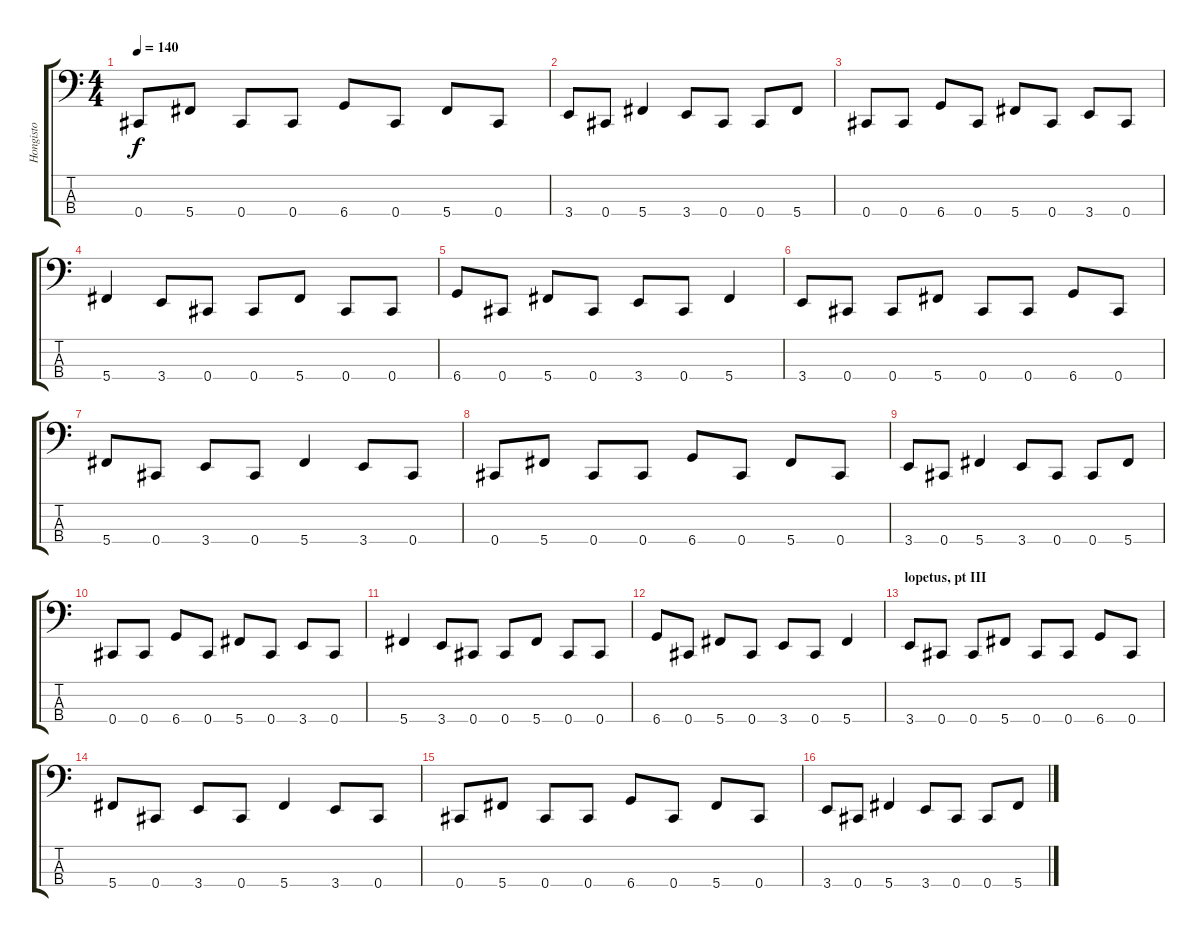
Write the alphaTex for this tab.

\track ("Hongisto" "Hongisto") {instrument electricbassfinger}
\staff {score tabs}
\tuning (Gb2 Db2 Ab1 Db1) {hide}
\ts (4 4)
\tempo 140
\clef f4
\ks c
0.4.8{dy f} 5.4.8 0.4.8 0.4.8 6.4.8 0.4.8 5.4.8 0.4.8 |
3.4.8 0.4.8 5.4.4 3.4.8 0.4.8 0.4.8 5.4.8 |
0.4.8 0.4.8 6.4.8 0.4.8 5.4.8 0.4.8 3.4.8 0.4.8 |
5.4.4 3.4.8 0.4.8 0.4.8 5.4.8 0.4.8 0.4.8 |
6.4.8 0.4.8 5.4.8 0.4.8 3.4.8 0.4.8 5.4.4 |
3.4.8 0.4.8 0.4.8 5.4.8 0.4.8 0.4.8 6.4.8 0.4.8 |
5.4.8 0.4.8 3.4.8 0.4.8 5.4.4 3.4.8 0.4.8 |
0.4.8 5.4.8 0.4.8 0.4.8 6.4.8 0.4.8 5.4.8 0.4.8 |
3.4.8 0.4.8 5.4.4 3.4.8 0.4.8 0.4.8 5.4.8 |
0.4.8 0.4.8 6.4.8 0.4.8 5.4.8 0.4.8 3.4.8 0.4.8 |
5.4.4 3.4.8 0.4.8 0.4.8 5.4.8 0.4.8 0.4.8 |
6.4.8 0.4.8 5.4.8 0.4.8 3.4.8 0.4.8 5.4.4 |
\section ("" "lopetus, pt III")
3.4.8 0.4.8 0.4.8 5.4.8 0.4.8 0.4.8 6.4.8 0.4.8 |
5.4.8 0.4.8 3.4.8 0.4.8 5.4.4 3.4.8 0.4.8 |
0.4.8 5.4.8 0.4.8 0.4.8 6.4.8 0.4.8 5.4.8 0.4.8 |
3.4.8 0.4.8 5.4.4 3.4.8 0.4.8 0.4.8 5.4.8
